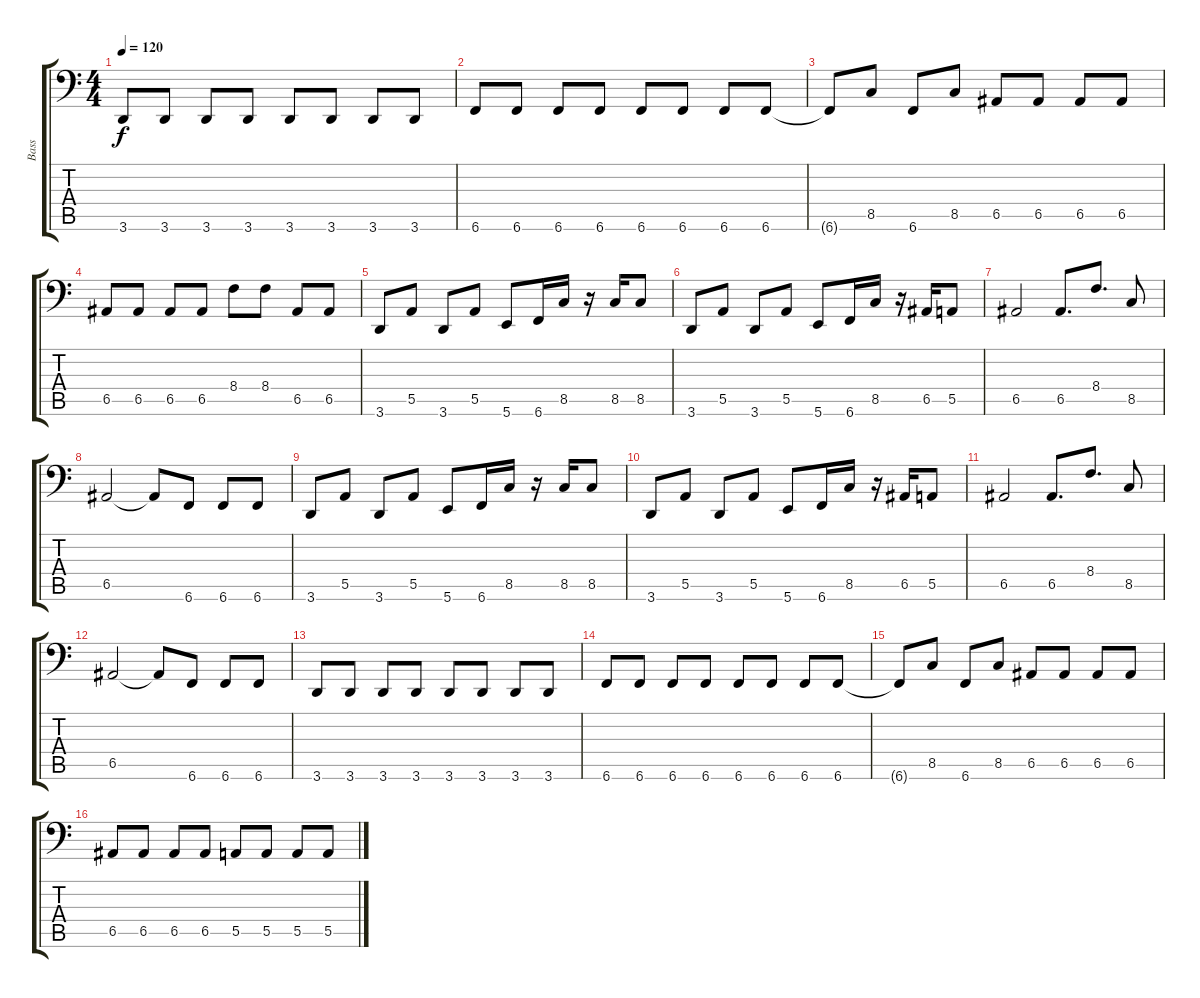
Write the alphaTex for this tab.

\track ("Bass" "Bass") {instrument electricbassfinger}
\staff {score tabs}
\tuning (B2 G2 D2 A1 E1 B0) {hide}
\ts (4 4)
\tempo 120
\clef f4
\ks c
3.6.8{dy f} 3.6.8 3.6.8 3.6.8 3.6.8 3.6.8 3.6.8 3.6.8 |
6.6.8 6.6.8 6.6.8 6.6.8 6.6.8 6.6.8 6.6.8 6.6.8 |
6.6{t}.8 8.5.8 6.6.8 8.5.8 6.5.8 6.5.8 6.5.8 6.5.8 |
6.5.8 6.5.8 6.5.8 6.5.8 8.4.8 8.4.8 6.5.8 6.5.8 |
3.6.8 5.5.8 3.6.8 5.5.8 5.6.8 6.6.16 8.5.16 r.16 8.5.16 8.5.8 |
3.6.8 5.5.8 3.6.8 5.5.8 5.6.8 6.6.16 8.5.16 r.16 6.5.16 5.5.8 |
6.5.2 6.5.8{d} 8.4.8{d} 8.5.8 |
6.5.2 6.5{t}.8 6.6.8 6.6.8 6.6.8 |
3.6.8 5.5.8 3.6.8 5.5.8 5.6.8 6.6.16 8.5.16 r.16 8.5.16 8.5.8 |
3.6.8 5.5.8 3.6.8 5.5.8 5.6.8 6.6.16 8.5.16 r.16 6.5.16 5.5.8 |
6.5.2 6.5.8{d} 8.4.8{d} 8.5.8 |
6.5.2 6.5{t}.8 6.6.8 6.6.8 6.6.8 |
3.6.8 3.6.8 3.6.8 3.6.8 3.6.8 3.6.8 3.6.8 3.6.8 |
6.6.8 6.6.8 6.6.8 6.6.8 6.6.8 6.6.8 6.6.8 6.6.8 |
6.6{t}.8 8.5.8 6.6.8 8.5.8 6.5.8 6.5.8 6.5.8 6.5.8 |
6.5.8 6.5.8 6.5.8 6.5.8 5.5.8 5.5.8 5.5.8 5.5.8
